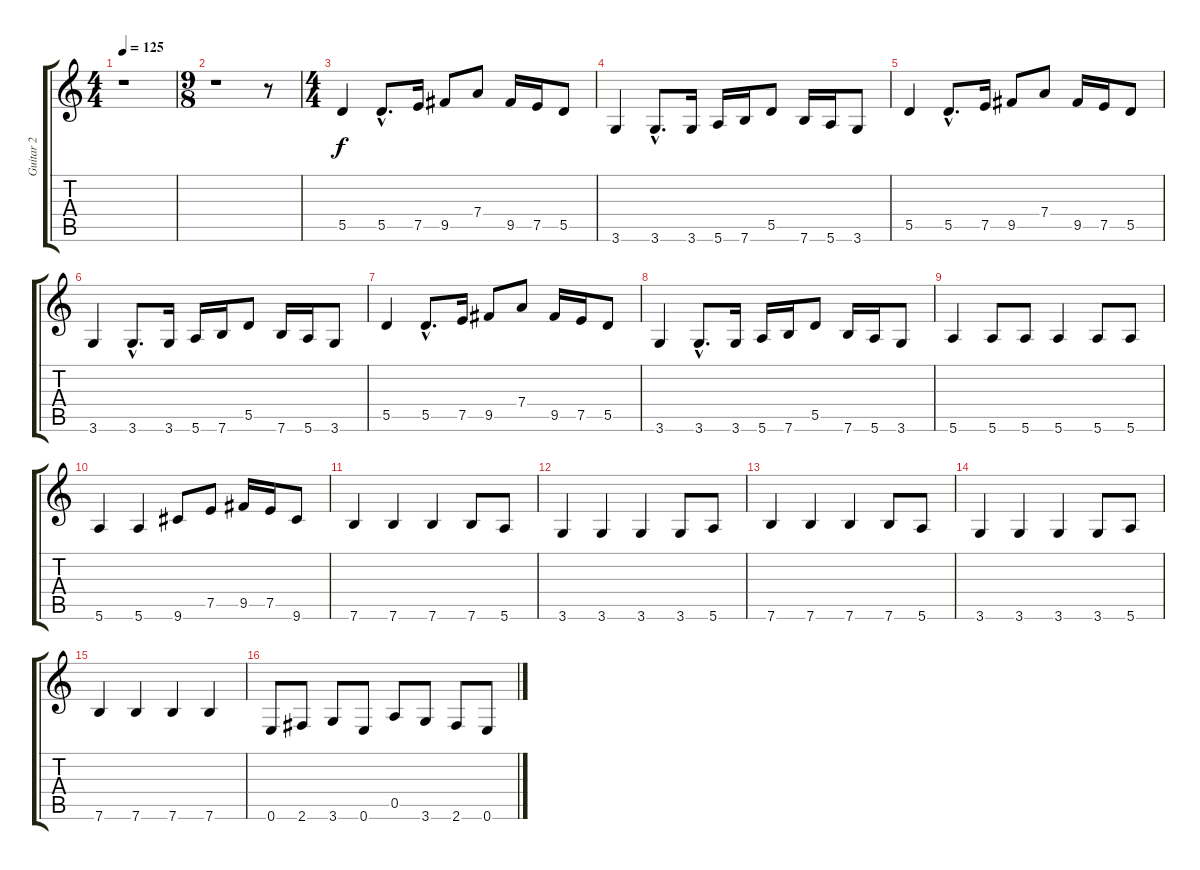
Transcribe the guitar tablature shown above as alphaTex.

\track ("Guitar 2" "Guitar 2") {instrument electricguitarclean}
\staff {score tabs}
\tuning (E4 B3 G3 D3 A2 E2) {hide}
\ts (4 4)
\tempo 125
\clef g2
\ks c
r.1{dy f instrument electricguitarclean} |
\ts (9 8)
r.1 r.8 |
\ts (4 4)
5.5.4 5.5{hac}.8{d} 7.5.16 9.5.8 7.4.8 9.5.16 7.5.16 5.5.8 |
3.6.4 3.6{hac}.8{d} 3.6.16 5.6.16 7.6.16 5.5.8 7.6.16 5.6.16 3.6.8 |
5.5.4 5.5{hac}.8{d} 7.5.16 9.5.8 7.4.8 9.5.16 7.5.16 5.5.8 |
3.6.4 3.6{hac}.8{d} 3.6.16 5.6.16 7.6.16 5.5.8 7.6.16 5.6.16 3.6.8 |
5.5.4 5.5{hac}.8{d} 7.5.16 9.5.8 7.4.8 9.5.16 7.5.16 5.5.8 |
3.6.4 3.6{hac}.8{d} 3.6.16 5.6.16 7.6.16 5.5.8 7.6.16 5.6.16 3.6.8 |
5.6.4 5.6.8 5.6.8 5.6.4 5.6.8 5.6.8 |
5.6.4 5.6.4 9.6.8 7.5.8 9.5.16 7.5.16 9.6.8 |
7.6.4 7.6.4 7.6.4 7.6.8 5.6.8 |
3.6.4 3.6.4 3.6.4 3.6.8 5.6.8 |
7.6.4 7.6.4 7.6.4 7.6.8 5.6.8 |
3.6.4 3.6.4 3.6.4 3.6.8 5.6.8 |
7.6.4 7.6.4 7.6.4 7.6.4 |
0.6.8 2.6.8 3.6.8 0.6.8 0.5.8 3.6.8 2.6.8 0.6.8
